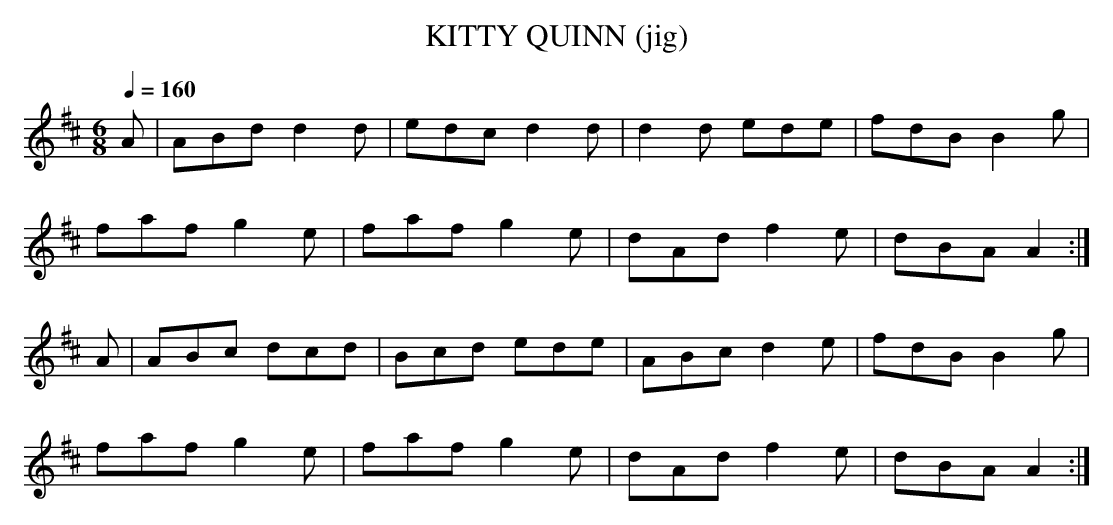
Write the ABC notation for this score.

X:1
T:KITTY QUINN (jig)
M:6/8
L:1/8
Q:1/4=160
K:Amix
A|ABd d2d|edc d2d|d2d ede|fdB B2g|
faf g2e|faf g2e|dAd f2e|dBA A2:|
A|ABc dcd|Bcd ede|ABc d2e|fdB B2g|
faf g2e|faf g2e|dAd f2e|dBA A2:|
